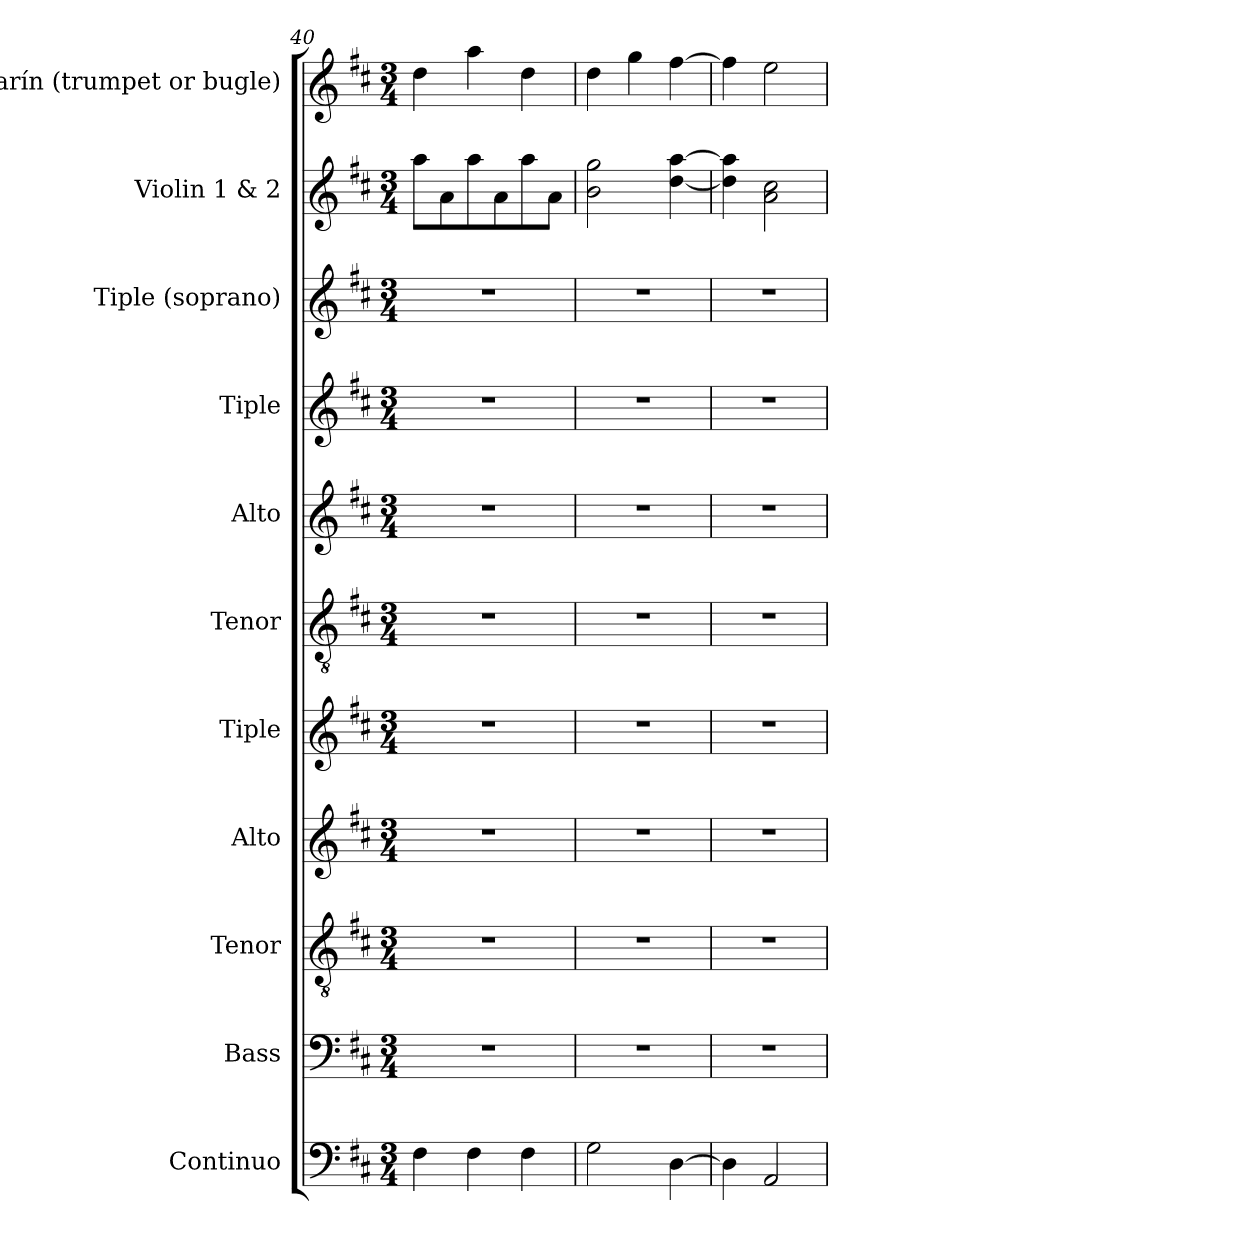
**kern	**kern	**kern	**kern	**kern	**kern	**kern	**kern	**kern	**kern	**kern
*part11	*part10	*part9	*part8	*part7	*part6	*part5	*part4	*part3	*part2	*part1
*staff11	*staff10	*staff9	*staff8	*staff7	*staff6	*staff5	*staff4	*staff3	*staff2	*staff1
*I"Continuo	*I"Bass	*I"Tenor	*I"Alto	*I"Tiple	*I"Tenor	*I"Alto	*I"Tiple	*I"Tiple (soprano)	*I"Violin 1  & 2	*I"Clarín (trumpet or bugle)
*I'Cont.	*I'B.	*I'T.	*I'A.	*	*I'T.	*I'A.	*	*I'S.	*	*I'Tr.
*clefF4	*clefF4	*clefGv2	*clefG2	*clefG2	*clefGv2	*clefG2	*clefG2	*clefG2	*clefG2	*clefG2
*	*	*ITrd7c12	*	*	*ITrd7c12	*	*	*	*	*
*k[f#c#]	*k[f#c#]	*k[f#c#]	*k[f#c#]	*k[f#c#]	*k[f#c#]	*k[f#c#]	*k[f#c#]	*k[f#c#]	*k[f#c#]	*k[f#c#]
*D:	*D:	*D:	*D:	*D:	*D:	*D:	*D:	*D:	*D:	*D:
*M3/4	*M3/4	*M3/4	*M3/4	*M3/4	*M3/4	*M3/4	*M3/4	*M3/4	*M3/4	*M3/4
=40	=40	=40	=40	=40	=40	=40	=40	=40	=40	=40
!	!LO:N:vis=1	!LO:N:vis=1	!LO:N:vis=1	!LO:N:vis=1	!LO:N:vis=1	!LO:N:vis=1	!LO:N:vis=1	!LO:N:vis=1	!	!
4F#i\	2.r	2.r	2.r	2.r	2.r	2.r	2.r	2.r	8aai\L	4ddi\
.	.	.	.	.	.	.	.	.	8ai\	.
4F#i\	.	.	.	.	.	.	.	.	8aai\	4aai\
.	.	.	.	.	.	.	.	.	8ai\	.
4F#i\	.	.	.	.	.	.	.	.	8aai\	4ddi\
.	.	.	.	.	.	.	.	.	8ai\J	.
=41	=41	=41	=41	=41	=41	=41	=41	=41	=41	=41
!	!LO:N:vis=1	!LO:N:vis=1	!LO:N:vis=1	!LO:N:vis=1	!LO:N:vis=1	!LO:N:vis=1	!LO:N:vis=1	!LO:N:vis=1	!	!
2Gi\	2.r	2.r	2.r	2.r	2.r	2.r	2.r	2.r	2bi\ 2ggi	4ddi\
.	.	.	.	.	.	.	.	.	.	4ggi\
[4Di\	.	.	.	.	.	.	.	.	[4ddi\ [4aai	[4ff#i\
=42	=42	=42	=42	=42	=42	=42	=42	=42	=42	=42
!	!LO:N:vis=1	!LO:N:vis=1	!LO:N:vis=1	!LO:N:vis=1	!LO:N:vis=1	!LO:N:vis=1	!LO:N:vis=1	!LO:N:vis=1	!	!
4Di\]	2.r	2.r	2.r	2.r	2.r	2.r	2.r	2.r	4ddi\] 4aai]	4ff#i\]
2AAi/	.	.	.	.	.	.	.	.	2ai\ 2cc#i	2eei\
=	=	=	=	=	=	=	=	=	=	=
*-	*-	*-	*-	*-	*-	*-	*-	*-	*-	*-
